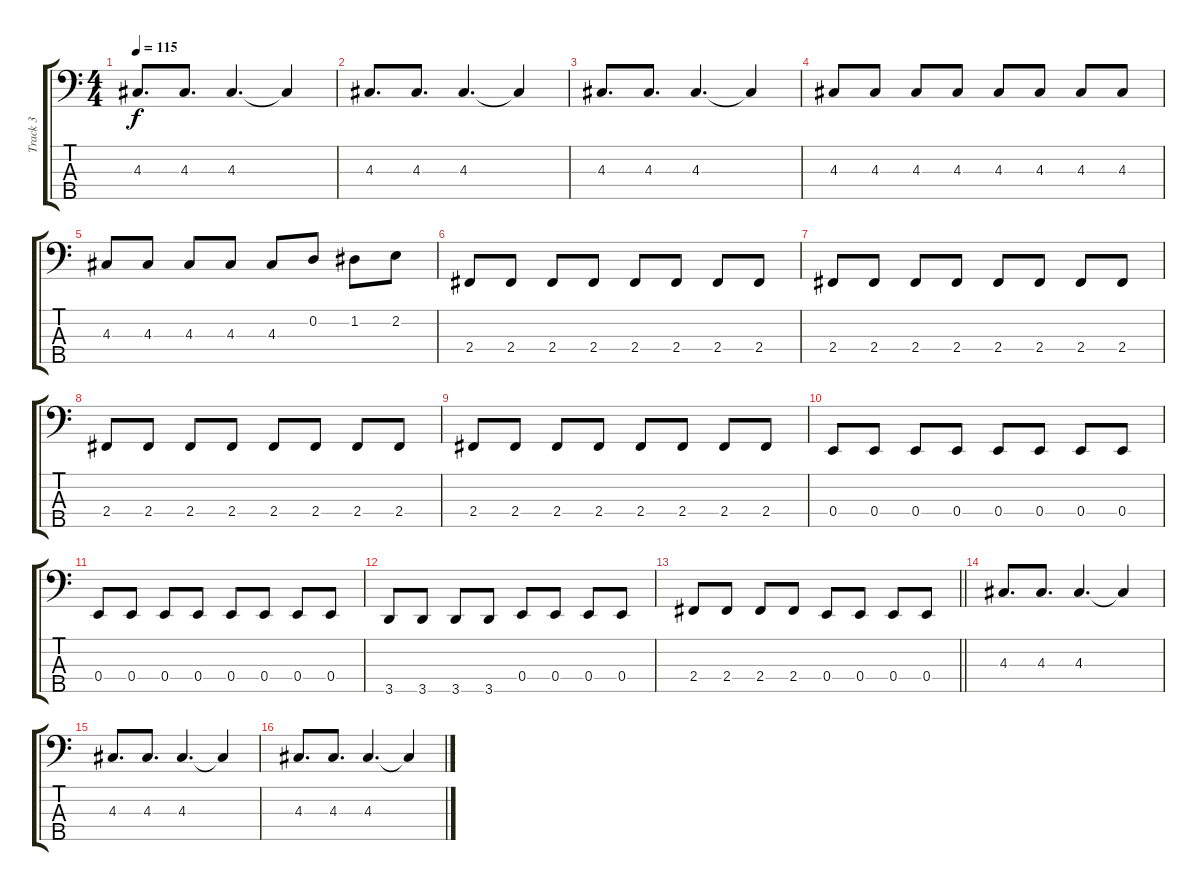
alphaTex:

\track ("Track 3" "Track 3") {instrument electricbassfinger}
\staff {score tabs}
\tuning (G2 D2 A1 E1 B0) {hide}
\ts (4 4)
\tempo 115
\clef f4
\ks c
4.3.8{d dy f} 4.3.8{d} 4.3.4{d} 4.3{t}.4 |
4.3.8{d} 4.3.8{d} 4.3.4{d} 4.3{t}.4 |
4.3.8{d} 4.3.8{d} 4.3.4{d} 4.3{t}.4 |
4.3.8 4.3.8 4.3.8 4.3.8 4.3.8 4.3.8 4.3.8 4.3.8 |
4.3.8 4.3.8 4.3.8 4.3.8 4.3.8 0.2.8 1.2.8 2.2.8 |
2.4.8 2.4.8 2.4.8 2.4.8 2.4.8 2.4.8 2.4.8 2.4.8 |
2.4.8 2.4.8 2.4.8 2.4.8 2.4.8 2.4.8 2.4.8 2.4.8 |
2.4.8 2.4.8 2.4.8 2.4.8 2.4.8 2.4.8 2.4.8 2.4.8 |
2.4.8 2.4.8 2.4.8 2.4.8 2.4.8 2.4.8 2.4.8 2.4.8 |
0.4.8 0.4.8 0.4.8 0.4.8 0.4.8 0.4.8 0.4.8 0.4.8 |
0.4.8 0.4.8 0.4.8 0.4.8 0.4.8 0.4.8 0.4.8 0.4.8 |
3.5.8 3.5.8 3.5.8 3.5.8 0.4.8 0.4.8 0.4.8 0.4.8 |
\barLineRight lightlight
2.4.8 2.4.8 2.4.8 2.4.8 0.4.8 0.4.8 0.4.8 0.4.8 |
4.3.8{d} 4.3.8{d} 4.3.4{d} 4.3{t}.4 |
4.3.8{d} 4.3.8{d} 4.3.4{d} 4.3{t}.4 |
4.3.8{d} 4.3.8{d} 4.3.4{d} 4.3{t}.4
